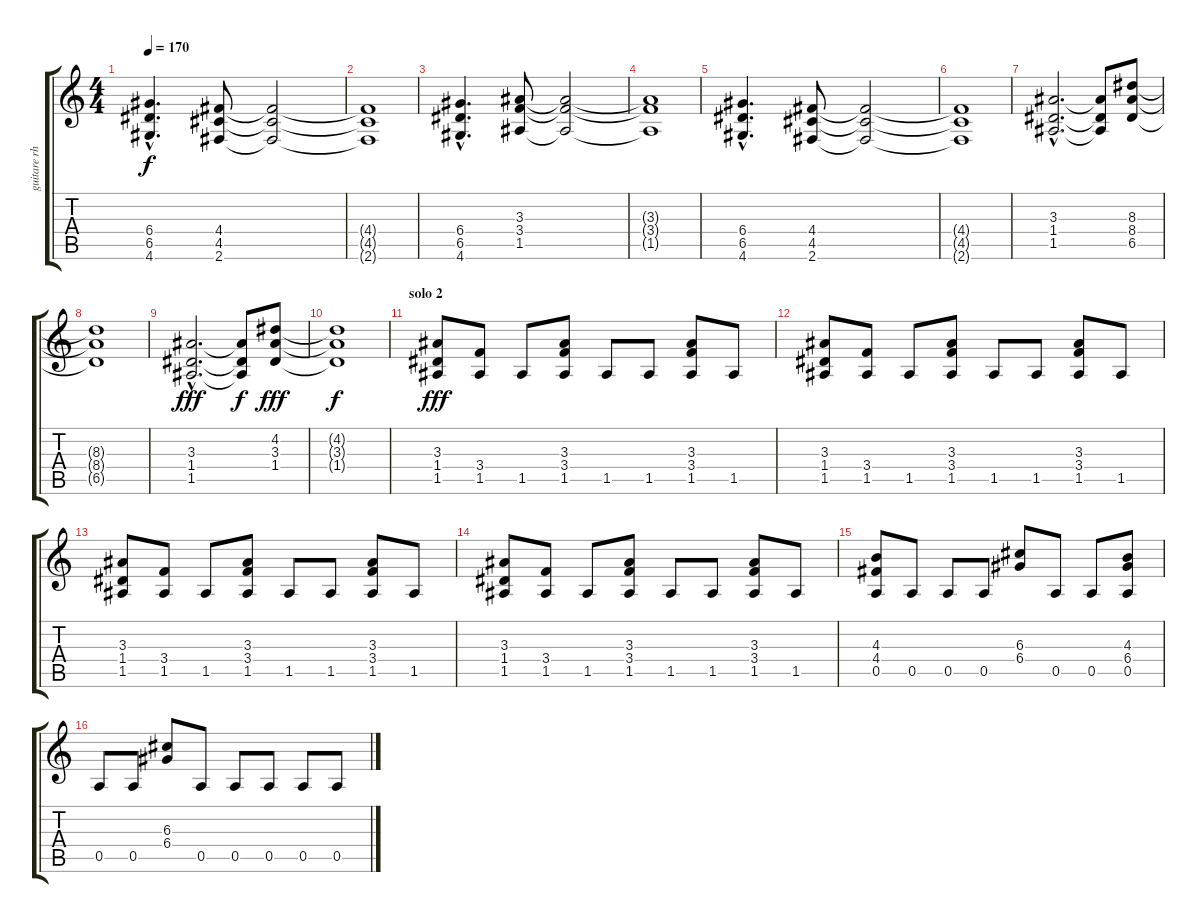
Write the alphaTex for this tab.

\track ("guitare rhy" "guitare rh") {instrument distortionguitar}
\staff {score tabs}
\tuning (E4 B3 G3 D3 A2 E2) {hide}
\ts (4 4)
\tempo 170
\clef g2
\ks c
(6.4{hac} 6.5{hac} 4.6{hac}).4{d dy f} (4.4 4.5 2.6).8 (4.4{t} 4.5{t} 2.6{t}).2 |
(4.4{t} 4.5{t} 2.6{t}).1 |
(6.4{hac} 6.5{hac} 4.6{hac}).4{d} (3.3 3.4 1.5).8 (3.3{t} 3.4{t} 1.5{t}).2 |
(3.3{t} 3.4{t} 1.5{t}).1 |
(6.4{hac} 6.5{hac} 4.6{hac}).4{d} (4.4 4.5 2.6).8 (4.4{t} 4.5{t} 2.6{t}).2 |
(4.4{t} 4.5{t} 2.6{t}).1 |
(3.3{hac} 1.4{hac} 1.5{hac}).2{d} (3.3{t} 1.4{t} 1.5{t}).8 (8.3 8.4 6.5).8 |
(8.3{t} 8.4{t} 6.5{t}).1 |
(3.3{hac} 1.4{hac} 1.5{hac}).2{d dy fff} (3.3{t} 1.4{t} 1.5{t}).8{dy f} (4.2 3.3 1.4).8{dy fff} |
(4.2{t} 3.3{t} 1.4{t}).1{dy f} |
\section ("" "solo 2")
(3.3 1.4 1.5).8{dy fff} (3.4 1.5).8 1.5.8 (3.3 3.4 1.5).8 1.5.8 1.5.8 (3.3 3.4 1.5).8 1.5.8 |
(3.3 1.4 1.5).8 (3.4 1.5).8 1.5.8 (3.3 3.4 1.5).8 1.5.8 1.5.8 (3.3 3.4 1.5).8 1.5.8 |
(3.3 1.4 1.5).8 (3.4 1.5).8 1.5.8 (3.3 3.4 1.5).8 1.5.8 1.5.8 (3.3 3.4 1.5).8 1.5.8 |
(3.3 1.4 1.5).8 (3.4 1.5).8 1.5.8 (3.3 3.4 1.5).8 1.5.8 1.5.8 (3.3 3.4 1.5).8 1.5.8 |
(4.3 4.4 0.5).8 0.5.8 0.5.8 0.5.8 (6.3 6.4).8 0.5.8 0.5.8 (4.3 6.4 0.5).8 |
0.5.8 0.5.8 (6.3 6.4).8 0.5.8 0.5.8 0.5.8 0.5.8 0.5.8
